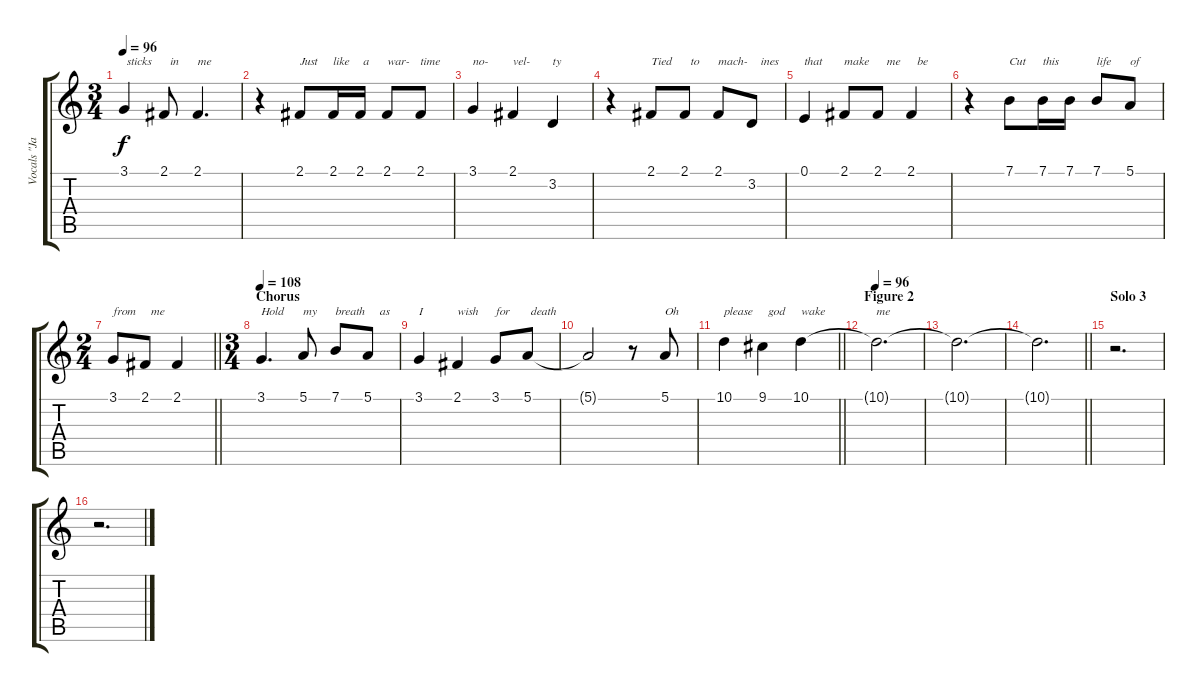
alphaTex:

\track ("Vocals \"James Hetfield\"" "Vocals \"Ja") {instrument bassoon}
\staff {score tabs}
\tuning (E4 B3 G3 D3 A2 E2) {hide}
\ts (3 4)
\tempo 96
\clef g2
\ks c
3.1.4{txt " sticks" dy f} 2.1.8{txt "  in"} 2.1.4{d txt "me"} |
r.4 2.1.8{txt "Just"} 2.1.16{txt "like"} 2.1.16{txt " a"} 2.1.8{txt "war-"} 2.1.8{txt "time"} |
3.1.4{txt "no-"} 2.1.4{txt "vel-"} 3.2.4{txt "ty"} |
r.4 2.1.8{txt "Tied"} 2.1.8{txt "  to"} 2.1.8{txt "mach-"} 3.2.8{txt "   ines"} |
0.1.4{txt "that"} 2.1.8{txt "make"} 2.1.8{txt "   me"} 2.1.4{txt "  be"} |
r.4 7.1.8{txt "Cut"} 7.1.16{txt "this"} 7.1.16 7.1.8{txt "life"} 5.1.8{txt "of"} |
\ts (2 4)
\barLineRight lightlight
3.1.8{txt "from"} 2.1.8{txt "  me"} 2.1.4 |
\ts (3 4)
\section ("" "Chorus")
\tempo 108
3.1.4{d txt "Hold"} 5.1.8{txt "my"} 7.1.8{txt "breath"} 5.1.8{txt "    as"} |
3.1.4{txt "I"} 2.1.4{txt "wish"} 3.1.8{txt "for"} 5.1.8{txt " death"} |
5.1{t}.2 r.8 5.1.8{txt "Oh"} |
\barLineRight lightlight
10.1.4{txt "please"} 9.1.4{txt "  god"} 10.1.4{txt "wake"} |
\section ("" "Figure 2")
\tempo 96
10.1{t}.2{d txt "me" volume 8} |
10.1{t}.2{d} |
\barLineRight lightlight
10.1{t}.2{d} |
\section ("" "Solo 3")
r.2{d volume 16} |
r.2{d}
